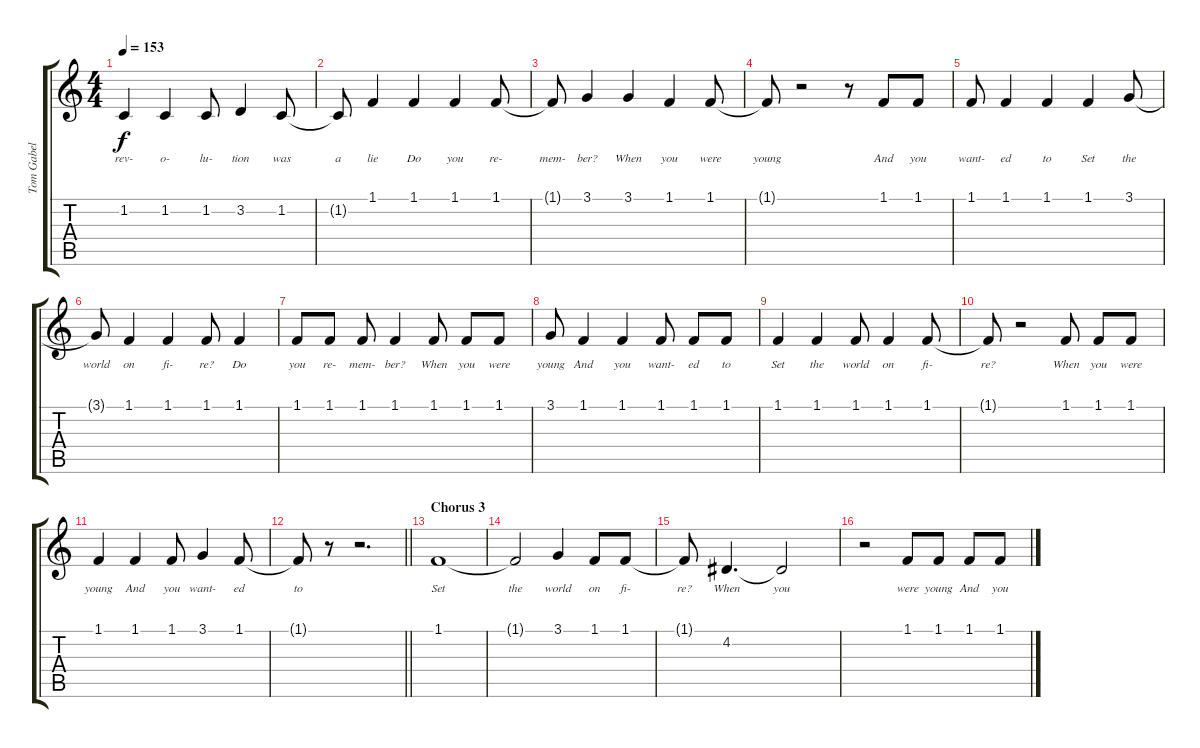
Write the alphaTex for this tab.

\track ("Tom Gabel (Vocals)" "Tom Gabel ") {instrument oboe}
\staff {score tabs}
\tuning (E4 B3 G3 D3 A2 E2) {hide}
\ts (4 4)
\tempo 153
\clef g2
\ks c
1.2.4{lyrics (0 "rev-") lyrics (1 "") lyrics (2 "") lyrics (3 "") lyrics (4 "") dy f} 1.2.4{lyrics (0 "o-") lyrics (1 "") lyrics (2 "") lyrics (3 "") lyrics (4 "")} 1.2.8{lyrics (0 "lu-") lyrics (1 "") lyrics (2 "") lyrics (3 "") lyrics (4 "")} 3.2.4{lyrics (0 "tion") lyrics (1 "") lyrics (2 "") lyrics (3 "") lyrics (4 "")} 1.2.8{lyrics (0 "was") lyrics (1 "") lyrics (2 "") lyrics (3 "") lyrics (4 "")} |
1.2{t}.8{lyrics (0 "a") lyrics (1 "") lyrics (2 "") lyrics (3 "") lyrics (4 "")} 1.1.4{lyrics (0 "lie") lyrics (1 "") lyrics (2 "") lyrics (3 "") lyrics (4 "")} 1.1.4{lyrics (0 "Do") lyrics (1 "") lyrics (2 "") lyrics (3 "") lyrics (4 "")} 1.1.4{lyrics (0 "you") lyrics (1 "") lyrics (2 "") lyrics (3 "") lyrics (4 "")} 1.1.8{lyrics (0 "re-") lyrics (1 "") lyrics (2 "") lyrics (3 "") lyrics (4 "")} |
1.1{t}.8{lyrics (0 "mem-") lyrics (1 "") lyrics (2 "") lyrics (3 "") lyrics (4 "")} 3.1.4{lyrics (0 "ber?") lyrics (1 "") lyrics (2 "") lyrics (3 "") lyrics (4 "")} 3.1.4{lyrics (0 "When") lyrics (1 "") lyrics (2 "") lyrics (3 "") lyrics (4 "")} 1.1.4{lyrics (0 "you") lyrics (1 "") lyrics (2 "") lyrics (3 "") lyrics (4 "")} 1.1.8{lyrics (0 "were") lyrics (1 "") lyrics (2 "") lyrics (3 "") lyrics (4 "")} |
1.1{t}.8{lyrics (0 "young") lyrics (1 "") lyrics (2 "") lyrics (3 "") lyrics (4 "")} r.2 r.8 1.1.8{lyrics (0 "And") lyrics (1 "") lyrics (2 "") lyrics (3 "") lyrics (4 "")} 1.1.8{lyrics (0 "you") lyrics (1 "") lyrics (2 "") lyrics (3 "") lyrics (4 "")} |
1.1.8{lyrics (0 "want-") lyrics (1 "") lyrics (2 "") lyrics (3 "") lyrics (4 "")} 1.1.4{lyrics (0 "ed") lyrics (1 "") lyrics (2 "") lyrics (3 "") lyrics (4 "")} 1.1.4{lyrics (0 "to") lyrics (1 "") lyrics (2 "") lyrics (3 "") lyrics (4 "")} 1.1.4{lyrics (0 "Set") lyrics (1 "") lyrics (2 "") lyrics (3 "") lyrics (4 "")} 3.1.8{lyrics (0 "the") lyrics (1 "") lyrics (2 "") lyrics (3 "") lyrics (4 "")} |
3.1{t}.8{lyrics (0 "world") lyrics (1 "") lyrics (2 "") lyrics (3 "") lyrics (4 "")} 1.1.4{lyrics (0 "on") lyrics (1 "") lyrics (2 "") lyrics (3 "") lyrics (4 "")} 1.1.4{lyrics (0 "fi-") lyrics (1 "") lyrics (2 "") lyrics (3 "") lyrics (4 "")} 1.1.8{lyrics (0 "re?") lyrics (1 "") lyrics (2 "") lyrics (3 "") lyrics (4 "")} 1.1.4{lyrics (0 "Do") lyrics (1 "") lyrics (2 "") lyrics (3 "") lyrics (4 "")} |
1.1.8{lyrics (0 "you") lyrics (1 "") lyrics (2 "") lyrics (3 "") lyrics (4 "")} 1.1.8{lyrics (0 "re-") lyrics (1 "") lyrics (2 "") lyrics (3 "") lyrics (4 "")} 1.1.8{lyrics (0 "mem-") lyrics (1 "") lyrics (2 "") lyrics (3 "") lyrics (4 "")} 1.1.4{lyrics (0 "ber?") lyrics (1 "") lyrics (2 "") lyrics (3 "") lyrics (4 "")} 1.1.8{lyrics (0 "When") lyrics (1 "") lyrics (2 "") lyrics (3 "") lyrics (4 "")} 1.1.8{lyrics (0 "you") lyrics (1 "") lyrics (2 "") lyrics (3 "") lyrics (4 "")} 1.1.8{lyrics (0 "were") lyrics (1 "") lyrics (2 "") lyrics (3 "") lyrics (4 "")} |
3.1.8{lyrics (0 "young") lyrics (1 "") lyrics (2 "") lyrics (3 "") lyrics (4 "")} 1.1.4{lyrics (0 "And") lyrics (1 "") lyrics (2 "") lyrics (3 "") lyrics (4 "")} 1.1.4{lyrics (0 "you") lyrics (1 "") lyrics (2 "") lyrics (3 "") lyrics (4 "")} 1.1.8{lyrics (0 "want-") lyrics (1 "") lyrics (2 "") lyrics (3 "") lyrics (4 "")} 1.1.8{lyrics (0 "ed") lyrics (1 "") lyrics (2 "") lyrics (3 "") lyrics (4 "")} 1.1.8{lyrics (0 "to") lyrics (1 "") lyrics (2 "") lyrics (3 "") lyrics (4 "")} |
1.1.4{lyrics (0 "Set") lyrics (1 "") lyrics (2 "") lyrics (3 "") lyrics (4 "")} 1.1.4{lyrics (0 "the") lyrics (1 "") lyrics (2 "") lyrics (3 "") lyrics (4 "")} 1.1.8{lyrics (0 "world") lyrics (1 "") lyrics (2 "") lyrics (3 "") lyrics (4 "")} 1.1.4{lyrics (0 "on") lyrics (1 "") lyrics (2 "") lyrics (3 "") lyrics (4 "")} 1.1.8{lyrics (0 "fi-") lyrics (1 "") lyrics (2 "") lyrics (3 "") lyrics (4 "")} |
1.1{t}.8{lyrics (0 "re?") lyrics (1 "") lyrics (2 "") lyrics (3 "") lyrics (4 "")} r.2 1.1.8{lyrics (0 "When") lyrics (1 "") lyrics (2 "") lyrics (3 "") lyrics (4 "")} 1.1.8{lyrics (0 "you") lyrics (1 "") lyrics (2 "") lyrics (3 "") lyrics (4 "")} 1.1.8{lyrics (0 "were") lyrics (1 "") lyrics (2 "") lyrics (3 "") lyrics (4 "")} |
1.1.4{lyrics (0 "young") lyrics (1 "") lyrics (2 "") lyrics (3 "") lyrics (4 "")} 1.1.4{lyrics (0 "And") lyrics (1 "") lyrics (2 "") lyrics (3 "") lyrics (4 "")} 1.1.8{lyrics (0 "you") lyrics (1 "") lyrics (2 "") lyrics (3 "") lyrics (4 "")} 3.1.4{lyrics (0 "want-") lyrics (1 "") lyrics (2 "") lyrics (3 "") lyrics (4 "")} 1.1.8{lyrics (0 "ed") lyrics (1 "") lyrics (2 "") lyrics (3 "") lyrics (4 "")} |
\barLineRight lightlight
1.1{t}.8{lyrics (0 "to") lyrics (1 "") lyrics (2 "") lyrics (3 "") lyrics (4 "")} r.8 r.2{d} |
\section ("" "Chorus 3")
1.1.1{lyrics (0 "Set") lyrics (1 "") lyrics (2 "") lyrics (3 "") lyrics (4 "")} |
1.1{t}.2{lyrics (0 "the") lyrics (1 "") lyrics (2 "") lyrics (3 "") lyrics (4 "")} 3.1.4{lyrics (0 "world") lyrics (1 "") lyrics (2 "") lyrics (3 "") lyrics (4 "")} 1.1.8{lyrics (0 "on") lyrics (1 "") lyrics (2 "") lyrics (3 "") lyrics (4 "")} 1.1.8{lyrics (0 "fi-") lyrics (1 "") lyrics (2 "") lyrics (3 "") lyrics (4 "")} |
1.1{t}.8{lyrics (0 "re?") lyrics (1 "") lyrics (2 "") lyrics (3 "") lyrics (4 "")} 4.2.4{d lyrics (0 "When") lyrics (1 "") lyrics (2 "") lyrics (3 "") lyrics (4 "")} 4.2{t}.2{lyrics (0 "you") lyrics (1 "") lyrics (2 "") lyrics (3 "") lyrics (4 "")} |
r.2 1.1.8{lyrics (0 "were") lyrics (1 "") lyrics (2 "") lyrics (3 "") lyrics (4 "")} 1.1.8{lyrics (0 "young") lyrics (1 "") lyrics (2 "") lyrics (3 "") lyrics (4 "")} 1.1.8{lyrics (0 "And") lyrics (1 "") lyrics (2 "") lyrics (3 "") lyrics (4 "")} 1.1.8{lyrics (0 "you") lyrics (1 "") lyrics (2 "") lyrics (3 "") lyrics (4 "")}
